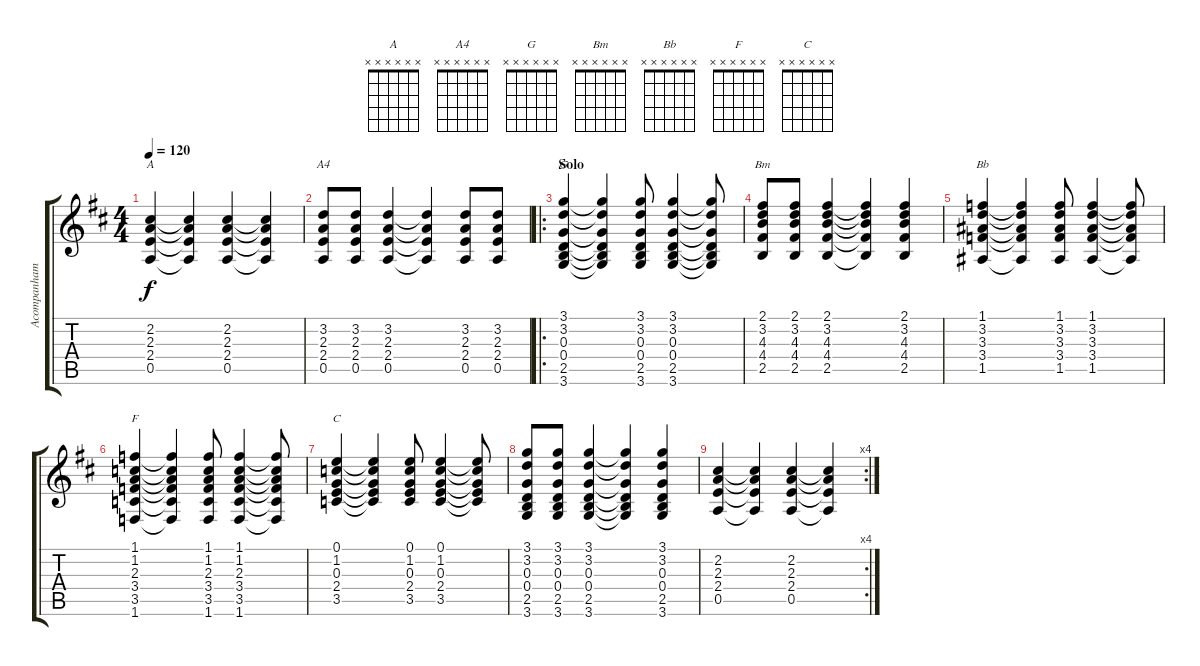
\track ("Acompanhamento" "Acompanham") {instrument acousticguitarnylon}
\staff {score tabs}
\tuning (E4 B3 G3 D3 A2 E2) {hide}
\chord ("A" x x x x x x) {firstfret 0}
\chord ("A4" x x x x x x) {firstfret 0}
\chord ("G" x x x x x x) {firstfret 0}
\chord ("Bm" x x x x x x) {firstfret 0}
\chord ("Bb" x x x x x x) {firstfret 0}
\chord ("F" x x x x x x) {firstfret 0}
\chord ("C" x x x x x x) {firstfret 0}
\ts (4 4)
\tempo 120
\clef g2
\ks d
(2.2 2.3 2.4 0.5).4{ch "A" dy f} (2.2{t} 2.3{t} 2.4{t} 0.5{t}).4 (2.2 2.3 2.4 0.5).4 (2.2{t} 2.3{t} 2.4{t} 0.5{t}).4 |
(3.2 2.3 2.4 0.5).8{ch "A4"} (3.2 2.3 2.4 0.5).8 (3.2 2.3 2.4 0.5).4 (3.2{t} 2.3{t} 2.4{t} 0.5{t}).4 (3.2 2.3 2.4 0.5).8 (3.2 2.3 2.4 0.5).8 |
\ro
\section ("" "Solo")
(3.1 3.2 0.3 0.4 2.5 3.6).4{ch "G"} (3.1{t} 3.2{t} 0.3{t} 0.4{t} 2.5{t} 3.6{t}).4 (3.1 3.2 0.3 0.4 2.5 3.6).8 (3.1 3.2 0.3 0.4 2.5 3.6).4 (3.1{t} 3.2{t} 0.3{t} 0.4{t} 2.5{t} 3.6{t}).8 |
(2.1 3.2 4.3 4.4 2.5).8{ch "Bm"} (2.1 3.2 4.3 4.4 2.5).8 (2.1 3.2 4.3 4.4 2.5).4 (2.1{t} 3.2{t} 4.3{t} 4.4{t} 2.5{t}).4 (2.1 3.2 4.3 4.4 2.5).4 |
(1.1 3.2 3.3 3.4 1.5).4{ch "Bb"} (1.1{t} 3.2{t} 3.3{t} 3.4{t} 1.5{t}).4 (1.1 3.2 3.3 3.4 1.5).8 (1.1 3.2 3.3 3.4 1.5).4 (1.1{t} 3.2{t} 3.3{t} 3.4{t} 1.5{t}).8 |
(1.1 1.2 2.3 3.4 3.5 1.6).4{ch "F"} (1.1{t} 1.2{t} 2.3{t} 3.4{t} 3.5{t} 1.6{t}).4 (1.1 1.2 2.3 3.4 3.5 1.6).8 (1.1 1.2 2.3 3.4 3.5 1.6).4 (1.1{t} 1.2{t} 2.3{t} 3.4{t} 3.5{t} 1.6{t}).8 |
(0.1 1.2 0.3 2.4 3.5).4{ch "C"} (0.1{t} 1.2{t} 0.3{t} 2.4{t} 3.5{t}).4 (0.1 1.2 0.3 2.4 3.5).8 (0.1 1.2 0.3 2.4 3.5).4 (0.1{t} 1.2{t} 0.3{t} 2.4{t} 3.5{t}).8 |
(3.1 3.2 0.3 0.4 2.5 3.6).8 (3.1 3.2 0.3 0.4 2.5 3.6).8 (3.1 3.2 0.3 0.4 2.5 3.6).4 (3.1{t} 3.2{t} 0.3{t} 0.4{t} 2.5{t} 3.6{t}).4 (3.1 3.2 0.3 0.4 2.5 3.6).4 |
\rc 4
(2.2 2.3 2.4 0.5).4 (2.2{t} 2.3{t} 2.4{t} 0.5{t}).4 (2.2 2.3 2.4 0.5).4 (2.2{t} 2.3{t} 2.4{t} 0.5{t}).4
